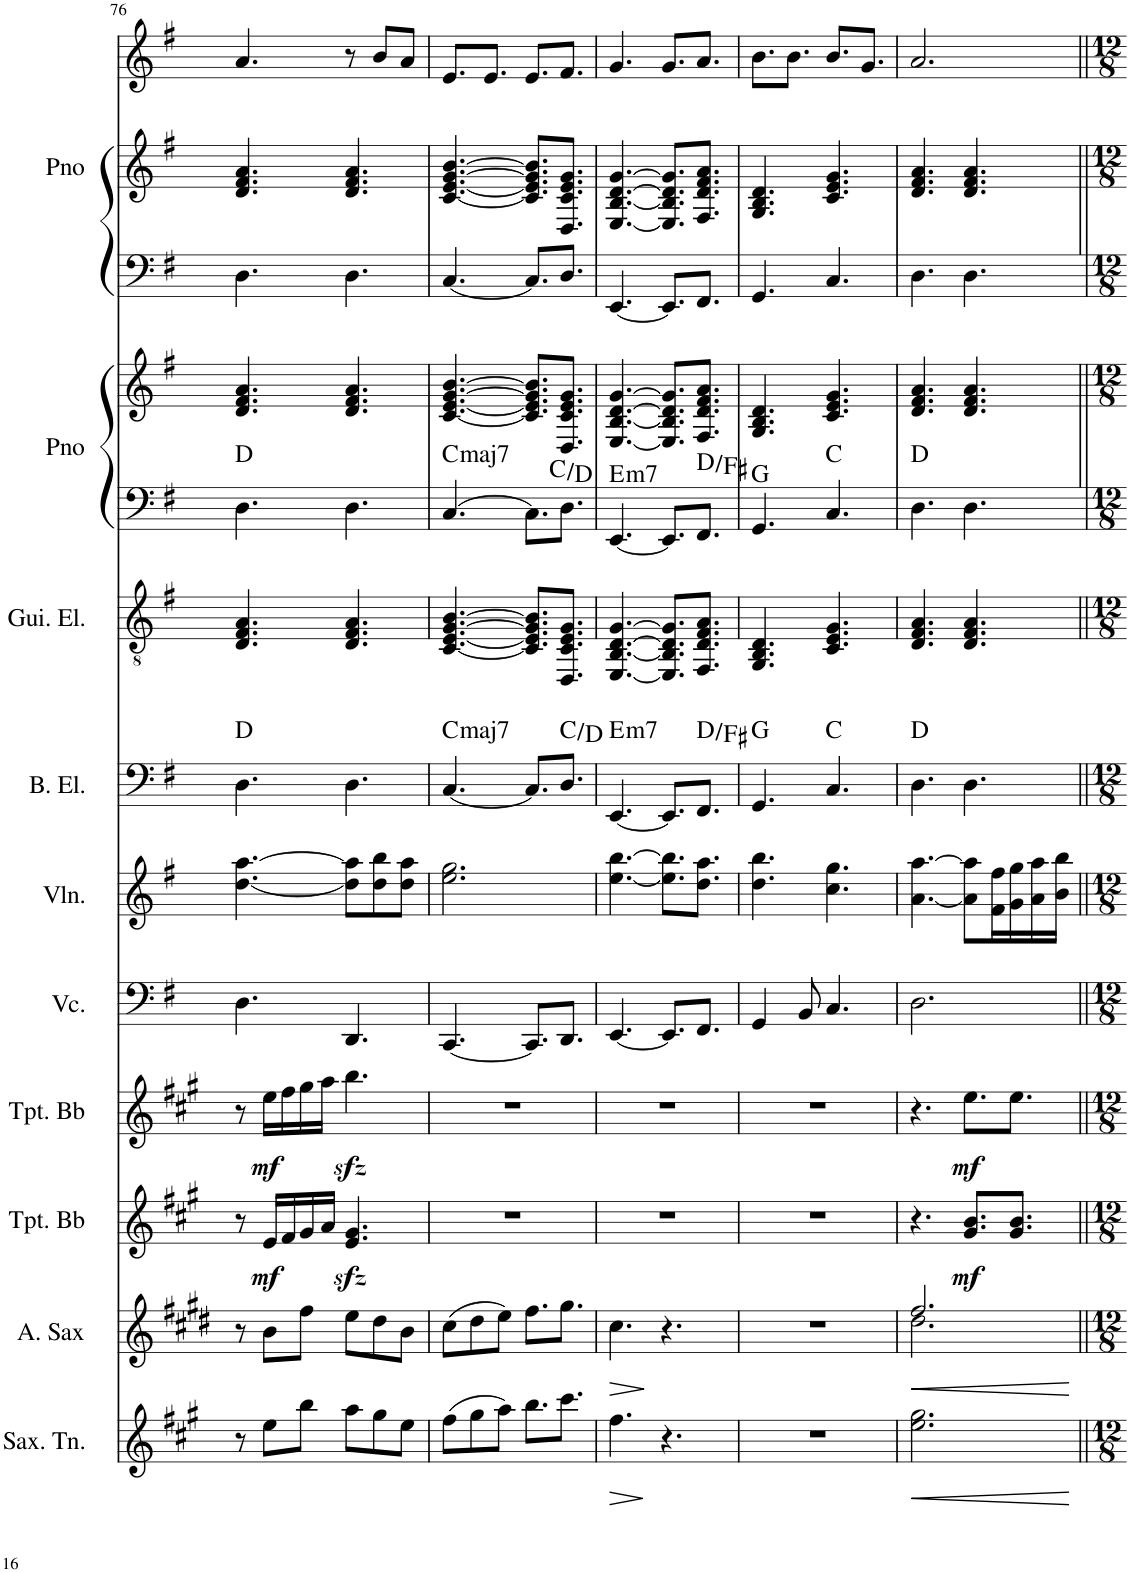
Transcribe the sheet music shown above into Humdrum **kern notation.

**kern	**dynam	**kern	**dynam	**kern	**dynam	**kern	**dynam	**kern	**kern	**kern	**harte	**kern	**kern	**kern	**harte	**kern	**kern	**kern
*part10	*part10	*part9	*part9	*part8	*part8	*part7	*part7	*part6	*part5	*part4	*part4	*part3	*part2	*part2	*part2	*part1	*part1	*part1
*staff13	*staff13	*staff12	*staff12	*staff11	*staff11	*staff10	*staff10	*staff9	*staff8	*staff7	*	*staff6	*staff5	*staff4	*	*staff3	*staff2	*staff1
*I"Saxofone Tenor	*	*I"Saxofone Alto	*	*I"Trompete Bb	*	*I"Trompete Bb	*	*I"Violoncelo	*I"Violino	*I"Base	*	*I"Guitarra elétrica	*I"Piano	*	*	*I"Piano	*	*
*I'Sax. Tn.	*	*	*	*I'Tpt. Bb	*	*I'Tpt. Bb	*	*I'Vc.	*I'Vln.	*	*	*I'Gui. El.	*I'Pno	*	*	*I'Pno	*	*
!!LO:PB:g=z
*clefG2	*	*clefG2	*	*clefG2	*	*clefG2	*	*clefF4	*clefG2	*clefF4	*	*clefGv2	*clefF4	*clefG2	*	*clefF4	*clefG2	*clefG2
*Trd8c14	*	*Trd5c9	*	*Trd1c2	*	*Trd1c2	*	*	*	*Trd7c12	*	*	*	*	*	*	*	*
*k[f#c#g#]	*	*k[f#c#g#d#]	*	*k[f#c#g#]	*	*k[f#c#g#]	*	*k[f#]	*k[f#]	*k[f#]	*	*k[f#]	*k[f#]	*k[f#]	*	*k[f#]	*k[f#]	*k[f#]
*M6/8	*	*M6/8	*	*M6/8	*	*M6/8	*	*M6/8	*M6/8	*M6/8	*	*M6/8	*M6/8	*M6/8	*	*M6/8	*M6/8	*M6/8
=76	=76	=76	=76	=76	=76	=76	=76	=76	=76	=76	=76	=76	=76	=76	=76	=76	=76	=76
8r	.	8r	.	8r	.	8r	.	4.D\	[4.dd\ [4.aa\	4.D\	D:maj	4.D/ 4.F#/ 4.A/	4.D\	4.d/ 4.f#/ 4.a/	D:maj	4.D\	4.d/ 4.f#/ 4.a/	4.a/
!	!	!	!	!	!LO:DY:b	!	!LO:DY:b	!	!	!	!	!	!	!	!	!	!	!
8ee\L	.	8b\L	.	16e/LL	mf	16ee\LL	mf	.	.	.	.	.	.	.	.	.	.	.
.	.	.	.	16f#/	.	16ff#\	.	.	.	.	.	.	.	.	.	.	.	.
8bb\J	.	8ff#\J	.	16g#/	.	16gg#\	.	.	.	.	.	.	.	.	.	.	.	.
.	.	.	.	16a/JJ	.	16aa\JJ	.	.	.	.	.	.	.	.	.	.	.	.
8aa\L	.	8ee\L	.	4.e/zz< 4.g#/zz<	.	4.bbzz<\	.	4.DD/	8dd\] 8aa\]L	4.D\	.	4.D/ 4.F#/ 4.A/	4.D\	4.d/ 4.f#/ 4.a/	.	4.D\	4.d/ 4.f#/ 4.a/	8r
8gg#\	.	8dd#\	.	.	.	.	.	.	8dd\ 8bb\	.	.	.	.	.	.	.	.	8b/L
8ee\J	.	8b\J	.	.	.	.	.	.	8dd\ 8aa\J	.	.	.	.	.	.	.	.	8a/J
=77	=77	=77	=77	=77	=77	=77	=77	=77	=77	=77	=77	=77	=77	=77	=77	=77	=77	=77
!	!	!	!	!	!	!	!	!	!	!	!LO:H:kt=maj7	!	!	!	!LO:H:kt=maj7	!	!	!
(8ff#\L	.	(8cc#\L	.	2.r	.	2.r	.	[4.CC/	2.ee\ 2.gg\	[4.C/	C:maj7	[4.C/ [4.E/ [4.G/ [4.B/	[4.C/	[4.c/ [4.e/ [4.g/ [4.b/	C:maj7	[4.C/	[4.c/ [4.e/ [4.g/ [4.b/	8.e/L
8gg#\	.	8dd#\	.	.	.	.	.	.	.	.	.	.	.	.	.	.	.	.
.	.	.	.	.	.	.	.	.	.	.	.	.	.	.	.	.	.	8.e/J
8aa\J)	.	8ee\J)	.	.	.	.	.	.	.	.	.	.	.	.	.	.	.	.
8.bb\L	.	8.ff#\L	.	.	.	.	.	8.CC/L]	.	8.C/L]	.	8.C/] 8.E/] 8.G/] 8.B/]L	8.C\L]	8.c/] 8.e/] 8.g/] 8.b/]L	.	8.C/L]	8.c/] 8.e/] 8.g/] 8.b/]L	8.e/L
8.ccc#\J	.	8.gg#\J	.	.	.	.	.	8.DD/J	.	8.D/J	C:maj/2	8.DD/ 8.C/ 8.E/ 8.G/J	8.D\J	8.D/ 8.c/ 8.e/ 8.g/J	C:maj/2	8.D/J	8.D/ 8.c/ 8.e/ 8.g/J	8.f#/J
=78	=78	=78	=78	=78	=78	=78	=78	=78	=78	=78	=78	=78	=78	=78	=78	=78	=78	=78
!	!LO:HP:b	!	!LO:HP:b	!	!	!	!	!	!	!	!LO:H:kt=m7	!	!	!	!LO:H:kt=m7	!	!	!
4.ff#\	>	4.cc#\	>	2.r	.	2.r	.	[4.EE/	[4.ee\ [4.bb\	[4.EE/	E:min7	[4.EE/ [4.BB/ [4.D/ [4.G/	[4.EE/	[4.E/ [4.B/ [4.d/ [4.g/	E:min7	[4.EE/	[4.E/ [4.B/ [4.d/ [4.g/	4.g/
4.r	.	4.r	.	.	.	.	.	8.EE/L]	8.ee\] 8.bb\]L	8.EE/L]	.	8.EE/] 8.BB/] 8.D/] 8.G/]L	8.EE/L]	8.E/] 8.B/] 8.d/] 8.g/]L	.	8.EE/L]	8.E/] 8.B/] 8.d/] 8.g/]L	8.g/L
.	.	.	.	.	.	.	.	8.FF#/J	8.dd\ 8.aa\J	8.FF#/J	D:maj/3	8.FF#/ 8.D/ 8.F#/ 8.A/J	8.FF#/J	8.F#/ 8.d/ 8.f#/ 8.a/J	D:maj/3	8.FF#/J	8.F#/ 8.d/ 8.f#/ 8.a/J	8.a/J
.	]	.	]	.	.	.	.	.	.	.	.	.	.	.	.	.	.	.
=79	=79	=79	=79	=79	=79	=79	=79	=79	=79	=79	=79	=79	=79	=79	=79	=79	=79	=79
2.r	.	2.r	.	2.r	.	2.r	.	4GG/	4.dd\ 4.bb\	4.GG/	G:maj	4.GG/ 4.BB/ 4.D/	4.GG/	4.G/ 4.B/ 4.d/	G:maj	4.GG/	4.G/ 4.B/ 4.d/	8.b\L
.	.	.	.	.	.	.	.	.	.	.	.	.	.	.	.	.	.	8.b\J
.	.	.	.	.	.	.	.	8BB/	.	.	.	.	.	.	.	.	.	.
.	.	.	.	.	.	.	.	4.C/	4.cc\ 4.gg\	4.C/	C:maj	4.C/ 4.E/ 4.G/	4.C/	4.c/ 4.e/ 4.g/	C:maj	4.C/	4.c/ 4.e/ 4.g/	8.b/L
.	.	.	.	.	.	.	.	.	.	.	.	.	.	.	.	.	.	8.g/J
=80	=80	=80	=80	=80	=80	=80	=80	=80	=80	=80	=80	=80	=80	=80	=80	=80	=80	=80
!	!LO:HP:b	!	!LO:HP:b	!	!	!	!	!	!	!	!	!	!	!	!	!	!	!
*	*	*^	*	*	*	*	*	*	*	*	*	*	*	*	*	*	*	*
2.ee\ 2.gg#\	<	2.ff#/	2.dd#\	<	4.r	.	4.r	.	2.D\	[4.a\ [4.aa\	4.D\	D:maj	4.D/ 4.F#/ 4.A/	4.D\	4.d/ 4.f#/ 4.a/	D:maj	4.D\	4.d/ 4.f#/ 4.a/	2.a/
!	!	!	!	!	!	!LO:DY:b	!	!LO:DY:b	!	!	!	!	!	!	!	!	!	!	!
.	.	.	.	.	8.g#/ 8.b/L	mf	8.ee\L	mf	.	8a\] 8aa\]L	4.D\	.	4.D/ 4.F#/ 4.A/	4.D\	4.d/ 4.f#/ 4.a/	.	4.D\	4.d/ 4.f#/ 4.a/	.
.	.	.	.	.	.	.	.	.	.	16f#\ 16ff#\L	.	.	.	.	.	.	.	.	.
.	.	.	.	.	8.g#/ 8.b/J	.	8.ee\J	.	.	16g\ 16gg\	.	.	.	.	.	.	.	.	.
.	.	.	.	.	.	.	.	.	.	16a\ 16aa\	.	.	.	.	.	.	.	.	.
.	.	.	.	.	.	.	.	.	.	16b\ 16bb\JJ	.	.	.	.	.	.	.	.	.
*	*	*v	*v	*	*	*	*	*	*	*	*	*	*	*	*	*	*	*	*
.	[	.	[	.	.	.	.	.	.	.	.	.	.	.	.	.	.	.
=||	=||	=||	=||	=||	=||	=||	=||	=||	=||	=||	=||	=||	=||	=||	=||	=||	=||	=||
*-	*-	*-	*-	*-	*-	*-	*-	*-	*-	*-	*-	*-	*-	*-	*-	*-	*-	*-
